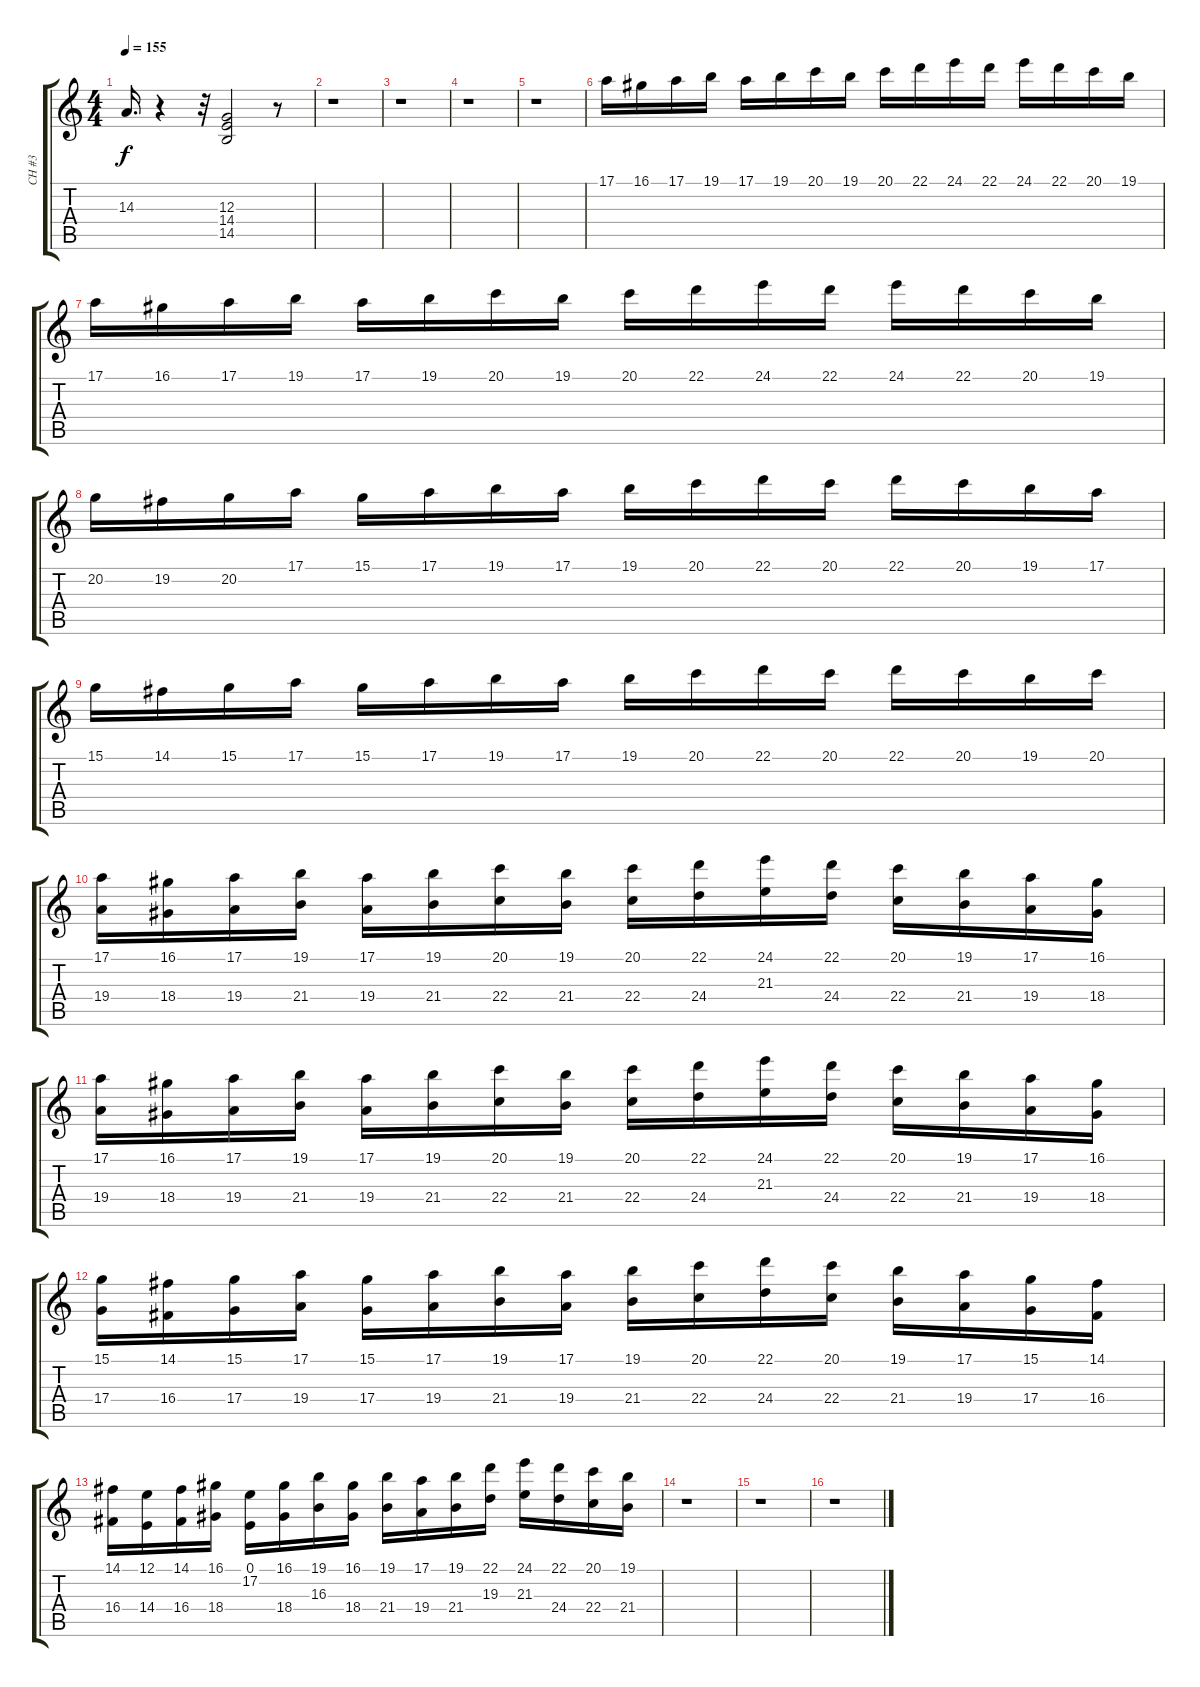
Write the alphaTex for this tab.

\track ("CH #3" "CH #3") {instrument stringensemble1}
\staff {score tabs}
\tuning (E4 B3 G3 D3 A2 E2) {hide}
\ts (4 4)
\tempo 155
\clef g2
\ks c
14.3.16{d dy f} r.4 r.32 (12.3 14.4 14.5).2 r.8 |
r.1 |
r.1 |
r.1 |
r.1 |
17.1.16 16.1.16 17.1.16 19.1.16 17.1.16 19.1.16 20.1.16 19.1.16 20.1.16 22.1.16 24.1.16 22.1.16 24.1.16 22.1.16 20.1.16 19.1.16 |
17.1.16 16.1.16 17.1.16 19.1.16 17.1.16 19.1.16 20.1.16 19.1.16 20.1.16 22.1.16 24.1.16 22.1.16 24.1.16 22.1.16 20.1.16 19.1.16 |
20.2.16 19.2.16 20.2.16 17.1.16 15.1.16 17.1.16 19.1.16 17.1.16 19.1.16 20.1.16 22.1.16 20.1.16 22.1.16 20.1.16 19.1.16 17.1.16 |
15.1.16 14.1.16 15.1.16 17.1.16 15.1.16 17.1.16 19.1.16 17.1.16 19.1.16 20.1.16 22.1.16 20.1.16 22.1.16 20.1.16 19.1.16 20.1.16 |
(17.1 19.4).16 (16.1 18.4).16 (17.1 19.4).16 (19.1 21.4).16 (17.1 19.4).16 (19.1 21.4).16 (20.1 22.4).16 (19.1 21.4).16 (20.1 22.4).16 (22.1 24.4).16 (24.1 21.3).16 (22.1 24.4).16 (20.1 22.4).16 (19.1 21.4).16 (17.1 19.4).16 (16.1 18.4).16 |
(17.1 19.4).16 (16.1 18.4).16 (17.1 19.4).16 (19.1 21.4).16 (17.1 19.4).16 (19.1 21.4).16 (20.1 22.4).16 (19.1 21.4).16 (20.1 22.4).16 (22.1 24.4).16 (24.1 21.3).16 (22.1 24.4).16 (20.1 22.4).16 (19.1 21.4).16 (17.1 19.4).16 (16.1 18.4).16 |
(15.1 17.4).16 (14.1 16.4).16 (15.1 17.4).16 (17.1 19.4).16 (15.1 17.4).16 (17.1 19.4).16 (19.1 21.4).16 (17.1 19.4).16 (19.1 21.4).16 (20.1 22.4).16 (22.1 24.4).16 (20.1 22.4).16 (19.1 21.4).16 (17.1 19.4).16 (15.1 17.4).16 (14.1 16.4).16 |
(14.1 16.4).16 (12.1 14.4).16 (14.1 16.4).16 (16.1 18.4).16 (0.1 17.2).16 (16.1 18.4).16 (19.1 16.3).16 (16.1 18.4).16 (19.1 21.4).16 (17.1 19.4).16 (19.1 21.4).16 (22.1 19.3).16 (24.1 21.3).16 (22.1 24.4).16 (20.1 22.4).16 (19.1 21.4).16 |
r.1 |
r.1 |
r.1
